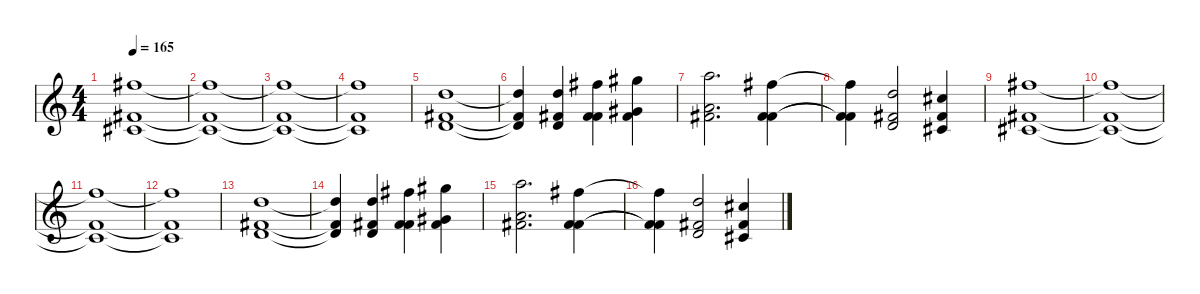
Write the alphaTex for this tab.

\defaultSystemsLayout 4
\hideDynamics
\bracketExtendMode nobrackets
\singleTrackTrackNamePolicy hidden
\multiTrackTrackNamePolicy hidden
\firstSystemTrackNameMode fullname
\firstSystemTrackNameOrientation horizontal
\otherSystemsTrackNameOrientation horizontal
\track ("Devin Townsend (Synthetiser)" "vln.") {instrument stringensemble1}
\staff {score}
\tuning (E4 B3 G3 D3 A2 E2)
\ts (4 4)
\tempo 165
\clef g2
\ks c
(14.1{acc #} 7.2{acc #} 6.3{acc #}).1{dy f beam Up} |
(14.1{t acc #} 7.2{t acc #} 6.3{t acc #}).1{beam Up} |
(14.1{t acc #} 7.2{t acc #} 6.3{t acc #}).1{beam Up} |
(14.1{t acc #} 7.2{t acc #} 6.3{t acc #}).1{beam Up} |
(10.1 7.2{acc #} 7.3).1{beam Up} |
(10.1{t} 7.2{t acc #} 7.3{t}).4{beam Up} (10.1 7.2{acc #} 7.3).4{beam Up} (14.1{acc #} 7.2{acc #} 11.3{acc #}).4{beam Down} (16.1{acc #} 7.2{acc #} 13.3{acc #}).4{beam Down} |
(17.1 7.2{acc #} 14.3).2{d beam Down} (14.1{acc #} 7.2{acc #} 11.3{acc #}).4{beam Down} |
(14.1{t acc #} 7.2{t acc #} 11.3{t acc #}).4{beam Down} (10.1 7.2{acc #} 7.3).2{beam Up} (9.1{acc #} 7.2{acc #} 6.3{acc #}).4{beam Up} |
(14.1{acc #} 7.2{acc #} 6.3{acc #}).1{beam Up} |
(14.1{t acc #} 7.2{t acc #} 6.3{t acc #}).1{beam Up} |
(14.1{t acc #} 7.2{t acc #} 6.3{t acc #}).1{beam Up} |
(14.1{t acc #} 7.2{t acc #} 6.3{t acc #}).1{beam Up} |
(10.1 7.2{acc #} 7.3).1{beam Up} |
(10.1{t} 7.2{t acc #} 7.3{t}).4{beam Up} (10.1 7.2{acc #} 7.3).4{beam Up} (14.1{acc #} 7.2{acc #} 11.3{acc #}).4{beam Down} (16.1{acc #} 7.2{acc #} 13.3{acc #}).4{beam Down} |
(17.1 7.2{acc #} 14.3).2{d beam Down} (14.1{acc #} 7.2{acc #} 11.3{acc #}).4{beam Down} |
(14.1{t acc #} 7.2{t acc #} 11.3{t acc #}).4{beam Down} (10.1 7.2{acc #} 7.3).2{beam Up} (9.1{acc #} 7.2{acc #} 6.3{acc #}).4{beam Up}
